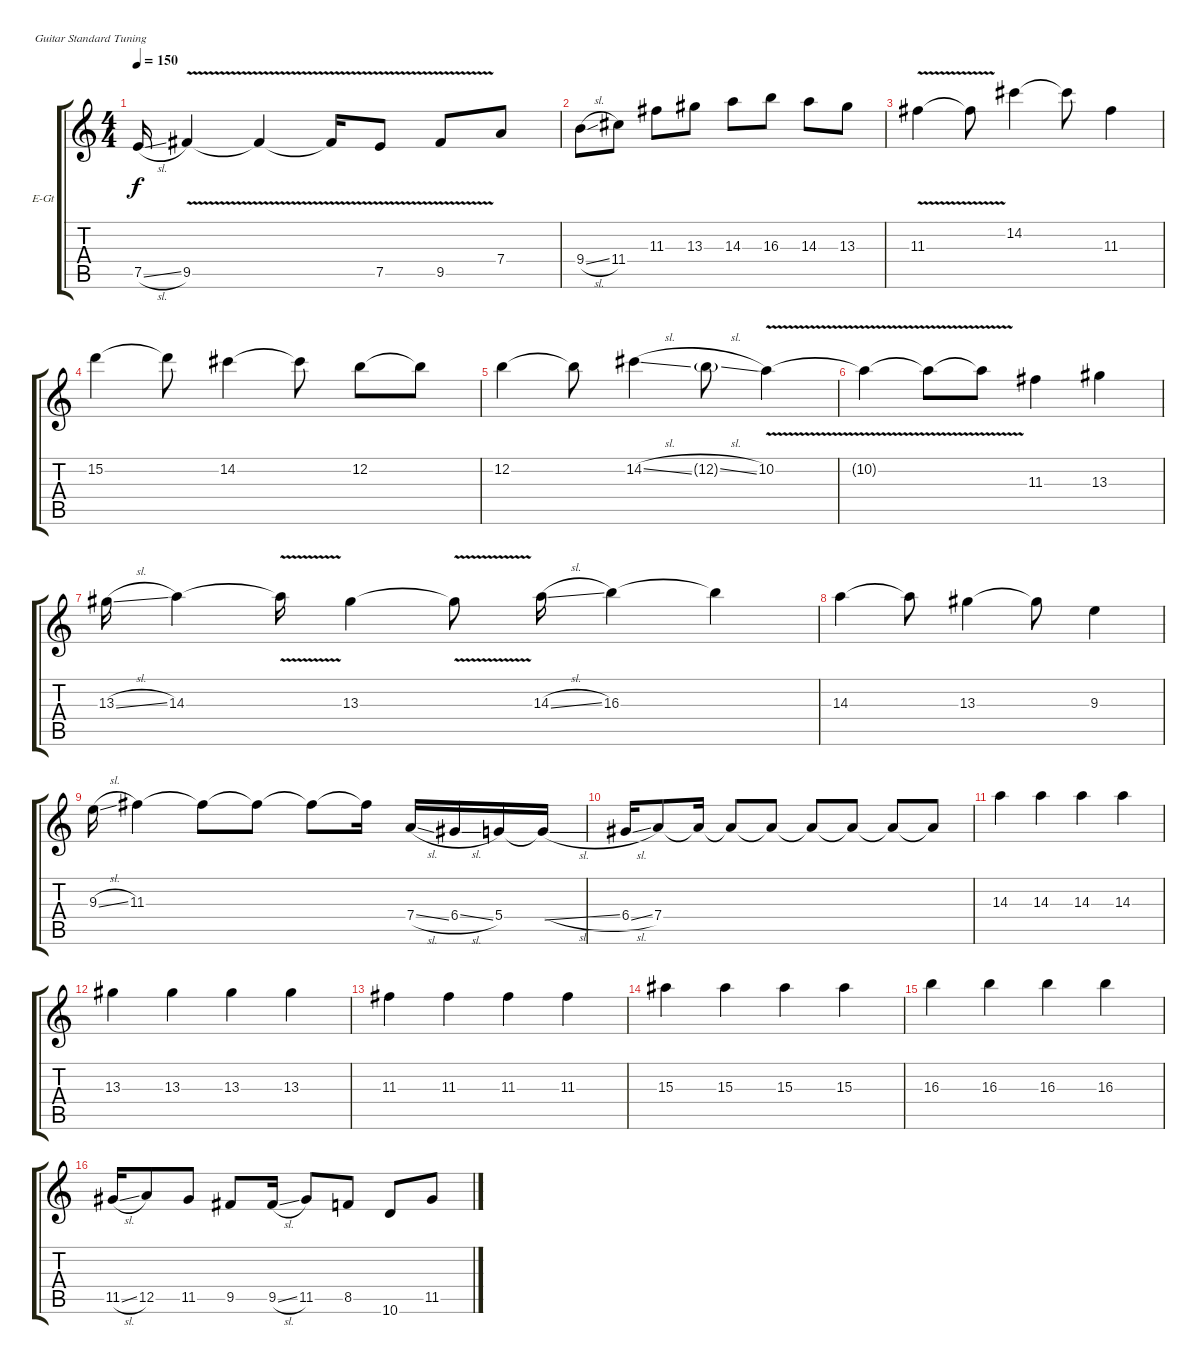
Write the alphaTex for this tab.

\defaultSystemsLayout 4
\bracketExtendMode groupsimilarinstruments
\firstSystemTrackNameOrientation horizontal
\otherSystemsTrackNameOrientation horizontal
\track ("Electric Guitar" "E-Gt") {instrument overdrivenguitar}
\staff {score tabs}
\tuning (E4 B3 G3 D3 A2 E2)
\ts (4 4)
\tempo 150
\clef g2
\ks c
7.5{sl}.16{dy f} 9.5{v}.4 9.5{v t}.4 9.5{v t}.16 7.5{v}.8 9.5{v}.8 7.4.8 |
9.4{sl}.8 11.4.8 11.3.8 13.3.8 14.3.8 16.3.8 14.3.8 13.3.8 |
11.3{v}.4 11.3{v t}.8 14.2.4 14.2{t}.8 11.3.4 |
15.2.4 15.2{t}.8 14.2.4 14.2{t}.8 12.2.8 12.2{t}.8 |
12.2.4 12.2{t}.8 14.2{sl}.4 12.2{sl g}.8 10.2{v}.4 |
10.2{v t}.4 10.2{v t}.8 10.2{v t}.8 11.3.4 13.3.4 |
13.3{sl}.16 14.3.4 14.3{v t}.16 13.3.4 13.3{v t}.8 14.3{sl}.16 16.3.4 16.3{t}.4 |
14.3.4 14.3{t}.8 13.3.4 13.3{t}.8 9.3.4 |
9.3{sl}.16 11.3.4 11.3{t}.8 11.3{t}.8 11.3{t}.8 11.3{t}.16 7.4{sl}.16 6.4{sl}.16 5.4.16 5.4{sl t}.16 |
6.4{sl}.16 7.4.8 7.4{t}.16 7.4{t}.8 7.4{t}.8 7.4{t}.8 7.4{t}.8 7.4{t}.8 7.4{t}.8 |
14.3.4 14.3.4 14.3.4 14.3.4 |
13.3.4 13.3.4 13.3.4 13.3.4 |
11.3.4 11.3.4 11.3.4 11.3.4 |
15.3.4 15.3.4 15.3.4 15.3.4 |
16.3.4 16.3.4 16.3.4 16.3.4 |
11.5{sl}.16 12.5.8 11.5.8 9.5.8 9.5{sl}.16 11.5.8 8.5.8 10.6.8 11.5.8
